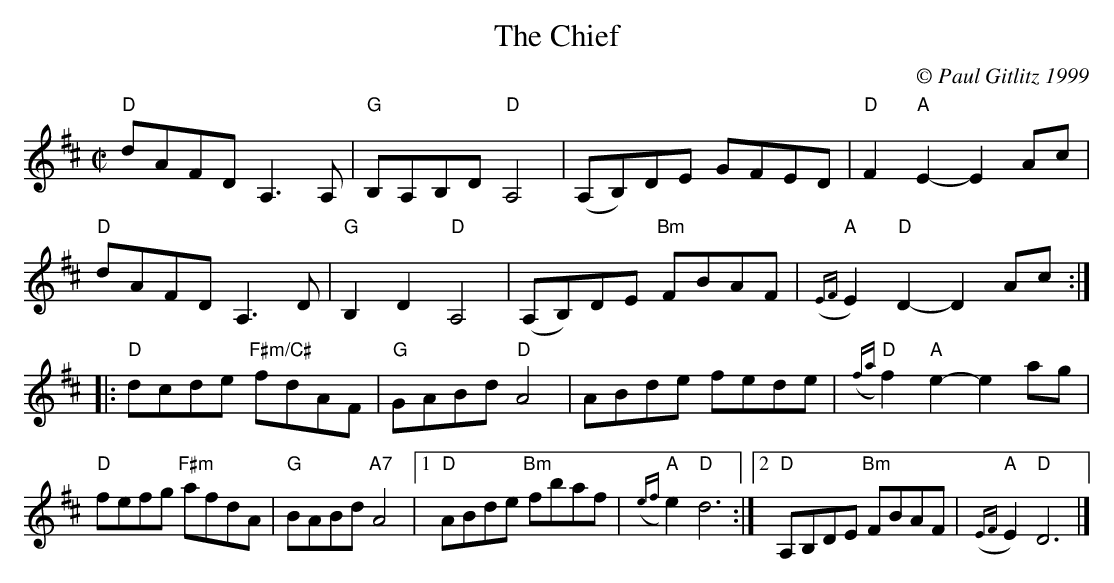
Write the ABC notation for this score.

X:1
T:The Chief
M:C|
L:1/8
C:© Paul Gitlitz 1999
K:D
"D"dAFDA,3A,|"G"B,A,B,D "D"A,4|(A,B,)DE GFED|"D"F2"A"E2-E2Ac|!
"D"dAFDA,3D|"G"B,2D2 "D"A,4|(A,B,)DE "Bm"FBAF|"A"({EF}E2) "D"D2-D2Ac:|!
|:"D"dcde "F#m/C#"fdAF|"G"GABd "D"A4|ABde fede|"D"({fa}f2) "A"e2-e2ag|!
"D"fefg "F#m"afdA|"G"BABd "A7"A4|1"D"ABde "Bm"fbaf|({ef}"A"e2) "D"d6:|2"D"A,B,DE "Bm"FBAF|({EF}"A"E2) "D"D6|]
